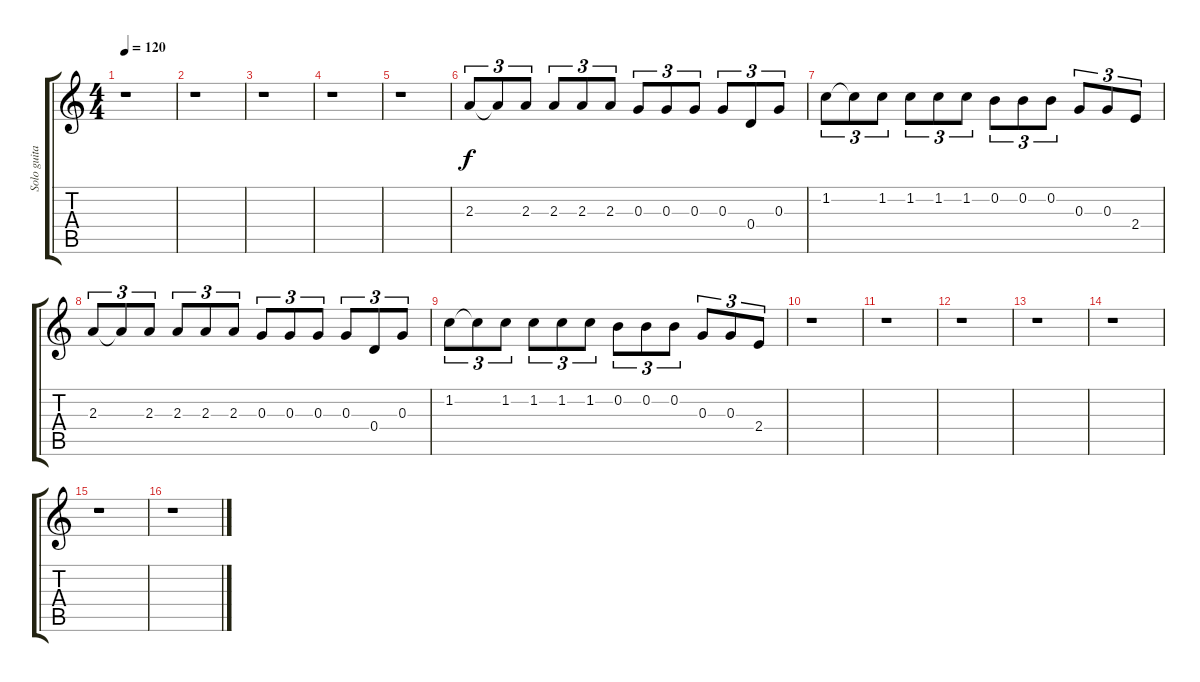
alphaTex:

\track ("Solo guitar" "Solo guita") {instrument distortionguitar}
\staff {score tabs}
\tuning (E4 B3 G3 D3 A2 E2) {hide}
\ts (4 4)
\tempo 120
\clef g2
\ks c
r.1{dy f} |
r.1 |
r.1 |
r.1 |
r.1 |
2.3.8{tu (3 2)} 2.3{t}.8{tu (3 2)} 2.3.8{tu (3 2)} 2.3.8{tu (3 2)} 2.3.8{tu (3 2)} 2.3.8{tu (3 2)} 0.3.8{tu (3 2)} 0.3.8{tu (3 2)} 0.3.8{tu (3 2)} 0.3.8{tu (3 2)} 0.4.8{tu (3 2)} 0.3.8{tu (3 2)} |
1.2.8{tu (3 2)} 1.2{t}.8{tu (3 2)} 1.2.8{tu (3 2)} 1.2.8{tu (3 2)} 1.2.8{tu (3 2)} 1.2.8{tu (3 2)} 0.2.8{tu (3 2)} 0.2.8{tu (3 2)} 0.2.8{tu (3 2)} 0.3.8{tu (3 2)} 0.3.8{tu (3 2)} 2.4.8{tu (3 2)} |
2.3.8{tu (3 2)} 2.3{t}.8{tu (3 2)} 2.3.8{tu (3 2)} 2.3.8{tu (3 2)} 2.3.8{tu (3 2)} 2.3.8{tu (3 2)} 0.3.8{tu (3 2)} 0.3.8{tu (3 2)} 0.3.8{tu (3 2)} 0.3.8{tu (3 2)} 0.4.8{tu (3 2)} 0.3.8{tu (3 2)} |
1.2.8{tu (3 2)} 1.2{t}.8{tu (3 2)} 1.2.8{tu (3 2)} 1.2.8{tu (3 2)} 1.2.8{tu (3 2)} 1.2.8{tu (3 2)} 0.2.8{tu (3 2)} 0.2.8{tu (3 2)} 0.2.8{tu (3 2)} 0.3.8{tu (3 2)} 0.3.8{tu (3 2)} 2.4.8{tu (3 2)} |
r.1 |
r.1 |
r.1 |
r.1 |
r.1 |
r.1 |
r.1
